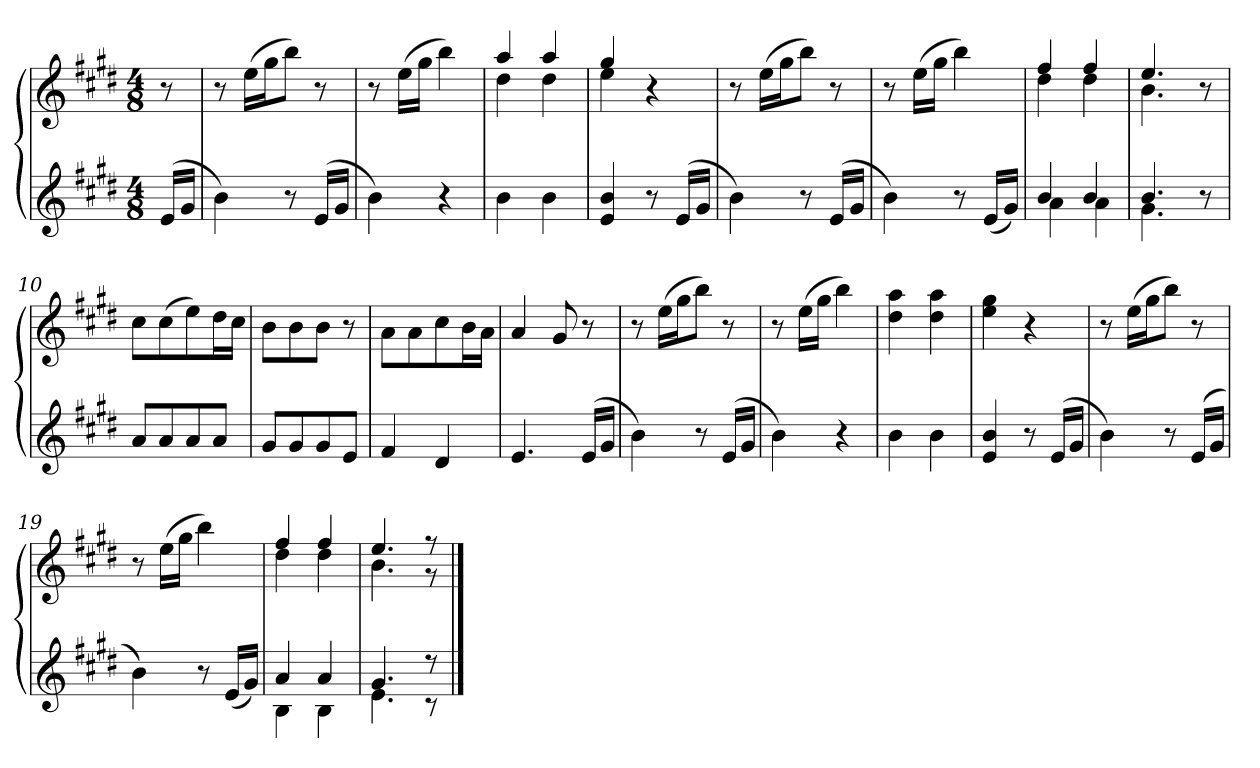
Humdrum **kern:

**kern	**kern
*part1	*part1
*staff2	*staff1
*clefG2	*clefG2
*k[f#c#g#d#]	*k[f#c#g#d#]
*M4/8	*M4/8
=1	=1
(16eLL	8r
16g#JJ	.
=2	=2
4b)	8r
.	(16eeLL
.	16gg#J
8r	8bbJ)
(16eLL	8r
16g#JJ	.
=3	=3
4b)	8r
.	(16eeLL
.	16gg#JJ
4r	4bb)
=4	=4
*	*^
4b	4aa	4dd#
4b	4aa	4dd#
=5	=5	=5
4e 4b	4gg#	4ee
8r	4r	4ryy
(16eLL	.	.
16g#JJ	.	.
*	*v	*v
=6	=6
4b)	8r
.	(16eeLL
.	16gg#J
8r	8bbJ)
(16eLL	8r
16g#JJ	.
!!LO:LB:g=z
=7	=7
4b)	8r
.	(16eeLL
.	16gg#JJ
8r	4bb)
(16eLL	.
16g#JJ)	.
=8	=8
*^	*^
4b	4a	4ff#	4dd#
4b	4a	4ff#	4dd#
=9	=9	=9	=9
4.b	4.g#	4.ee	4.b
8r	8ryy	8r	8ryy
*v	*v	*	*
*	*v	*v
=10	=10
8aL	8cc#L
8a	(8cc#
8a	8ee)
8aJ	16dd#L
.	16cc#JJ
=11	=11
8g#L	8bL
8g#	8b
8g#	8bJ
8eJ	8r
=12	=12
4f#	8aL
.	8a
4d#	8cc#
.	16bL
.	16aJJ
!!LO:LB:g=z
=13	=13
4.e	4a
.	8g#
(16eLL	8r
16g#JJ	.
=14	=14
4b)	8r
.	(16eeLL
.	16gg#J
8r	8bbJ)
(16eLL	8r
16g#JJ	.
=15	=15
4b)	8r
.	(16eeLL
.	16gg#JJ
4r	4bb)
=16	=16
4b	4dd# 4aa
4b	4dd# 4aa
=17	=17
4e 4b	4ee 4gg#
8r	4r
(16eLL	.
16g#JJ	.
=18	=18
4b)	8r
.	(16eeLL
.	16gg#J
8r	8bbJ)
(16eLL	8r
16g#JJ	.
!!LO:LB:g=z
=19	=19
4b)	8r
.	(16eeLL
.	16gg#JJ
8r	4bb)
(16eLL	.
16g#JJ)	.
=20	=20
*^	*^
4a	4B	4ff#	4dd#
4a	4B	4ff#	4dd#
=21	=21	=21	=21
4.g#	4.e	4.ee	4.b
8r	8r	8r	8r
*v	*v	*	*
*	*v	*v
==	==
*-	*-
